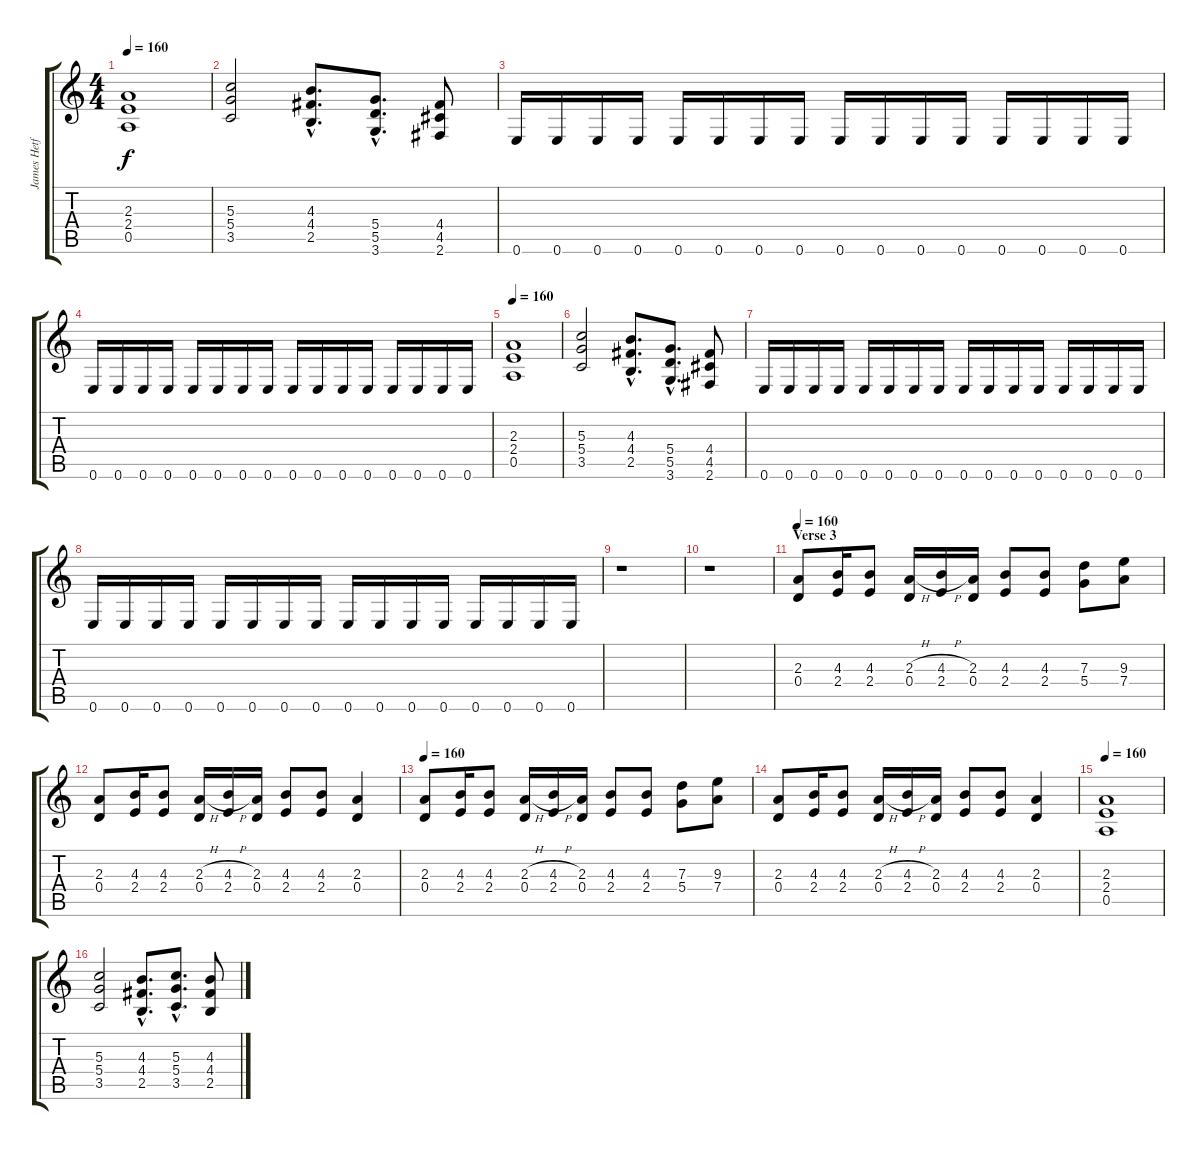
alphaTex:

\track ("James Hetfield" "James Hetf") {instrument distortionguitar}
\staff {score tabs}
\tuning (E4 B3 G3 D3 A2 E2) {hide}
\ts (4 4)
\tempo 160
\clef g2
\ks c
(2.3 2.4 0.5).1{dy f} |
(5.3 5.4 3.5).2 (4.3{hac} 4.4{hac} 2.5{hac}).8{d} (5.4{hac} 5.5{hac} 3.6{hac}).8{d} (4.4 4.5 2.6).8 |
0.6.16 0.6.16 0.6.16 0.6.16 0.6.16 0.6.16 0.6.16 0.6.16 0.6.16 0.6.16 0.6.16 0.6.16 0.6.16 0.6.16 0.6.16 0.6.16 |
0.6.16 0.6.16 0.6.16 0.6.16 0.6.16 0.6.16 0.6.16 0.6.16 0.6.16 0.6.16 0.6.16 0.6.16 0.6.16 0.6.16 0.6.16 0.6.16 |
\tempo 160
(2.3 2.4 0.5).1 |
(5.3 5.4 3.5).2 (4.3{hac} 4.4{hac} 2.5{hac}).8{d} (5.4{hac} 5.5{hac} 3.6{hac}).8{d} (4.4 4.5 2.6).8 |
0.6.16 0.6.16 0.6.16 0.6.16 0.6.16 0.6.16 0.6.16 0.6.16 0.6.16 0.6.16 0.6.16 0.6.16 0.6.16 0.6.16 0.6.16 0.6.16 |
0.6.16 0.6.16 0.6.16 0.6.16 0.6.16 0.6.16 0.6.16 0.6.16 0.6.16 0.6.16 0.6.16 0.6.16 0.6.16 0.6.16 0.6.16 0.6.16 |
r.1 |
r.1 |
\section ("" "Verse 3")
\tempo 160
(2.3 0.4).8{volume 15} (4.3 2.4).16 (4.3 2.4).8 (2.3{h} 0.4).16 (4.3{h} 2.4).16 (2.3 0.4).16 (4.3 2.4).8 (4.3 2.4).8 (7.3 5.4).8 (9.3 7.4).8 |
(2.3 0.4).8 (4.3 2.4).16 (4.3 2.4).8 (2.3{h} 0.4).16 (4.3{h} 2.4).16 (2.3 0.4).16 (4.3 2.4).8 (4.3 2.4).8 (2.3 0.4).4 |
\tempo 160
(2.3 0.4).8{volume 15} (4.3 2.4).16 (4.3 2.4).8 (2.3{h} 0.4).16 (4.3{h} 2.4).16 (2.3 0.4).16 (4.3 2.4).8 (4.3 2.4).8 (7.3 5.4).8 (9.3 7.4).8 |
(2.3 0.4).8 (4.3 2.4).16 (4.3 2.4).8 (2.3{h} 0.4).16 (4.3{h} 2.4).16 (2.3 0.4).16 (4.3 2.4).8 (4.3 2.4).8 (2.3 0.4).4 |
\tempo 160
(2.3 2.4 0.5).1 |
(5.3 5.4 3.5).2 (4.3{hac} 4.4{hac} 2.5{hac}).8{d} (5.3{hac} 5.4{hac} 3.5{hac}).8{d} (4.3 4.4 2.5).8
